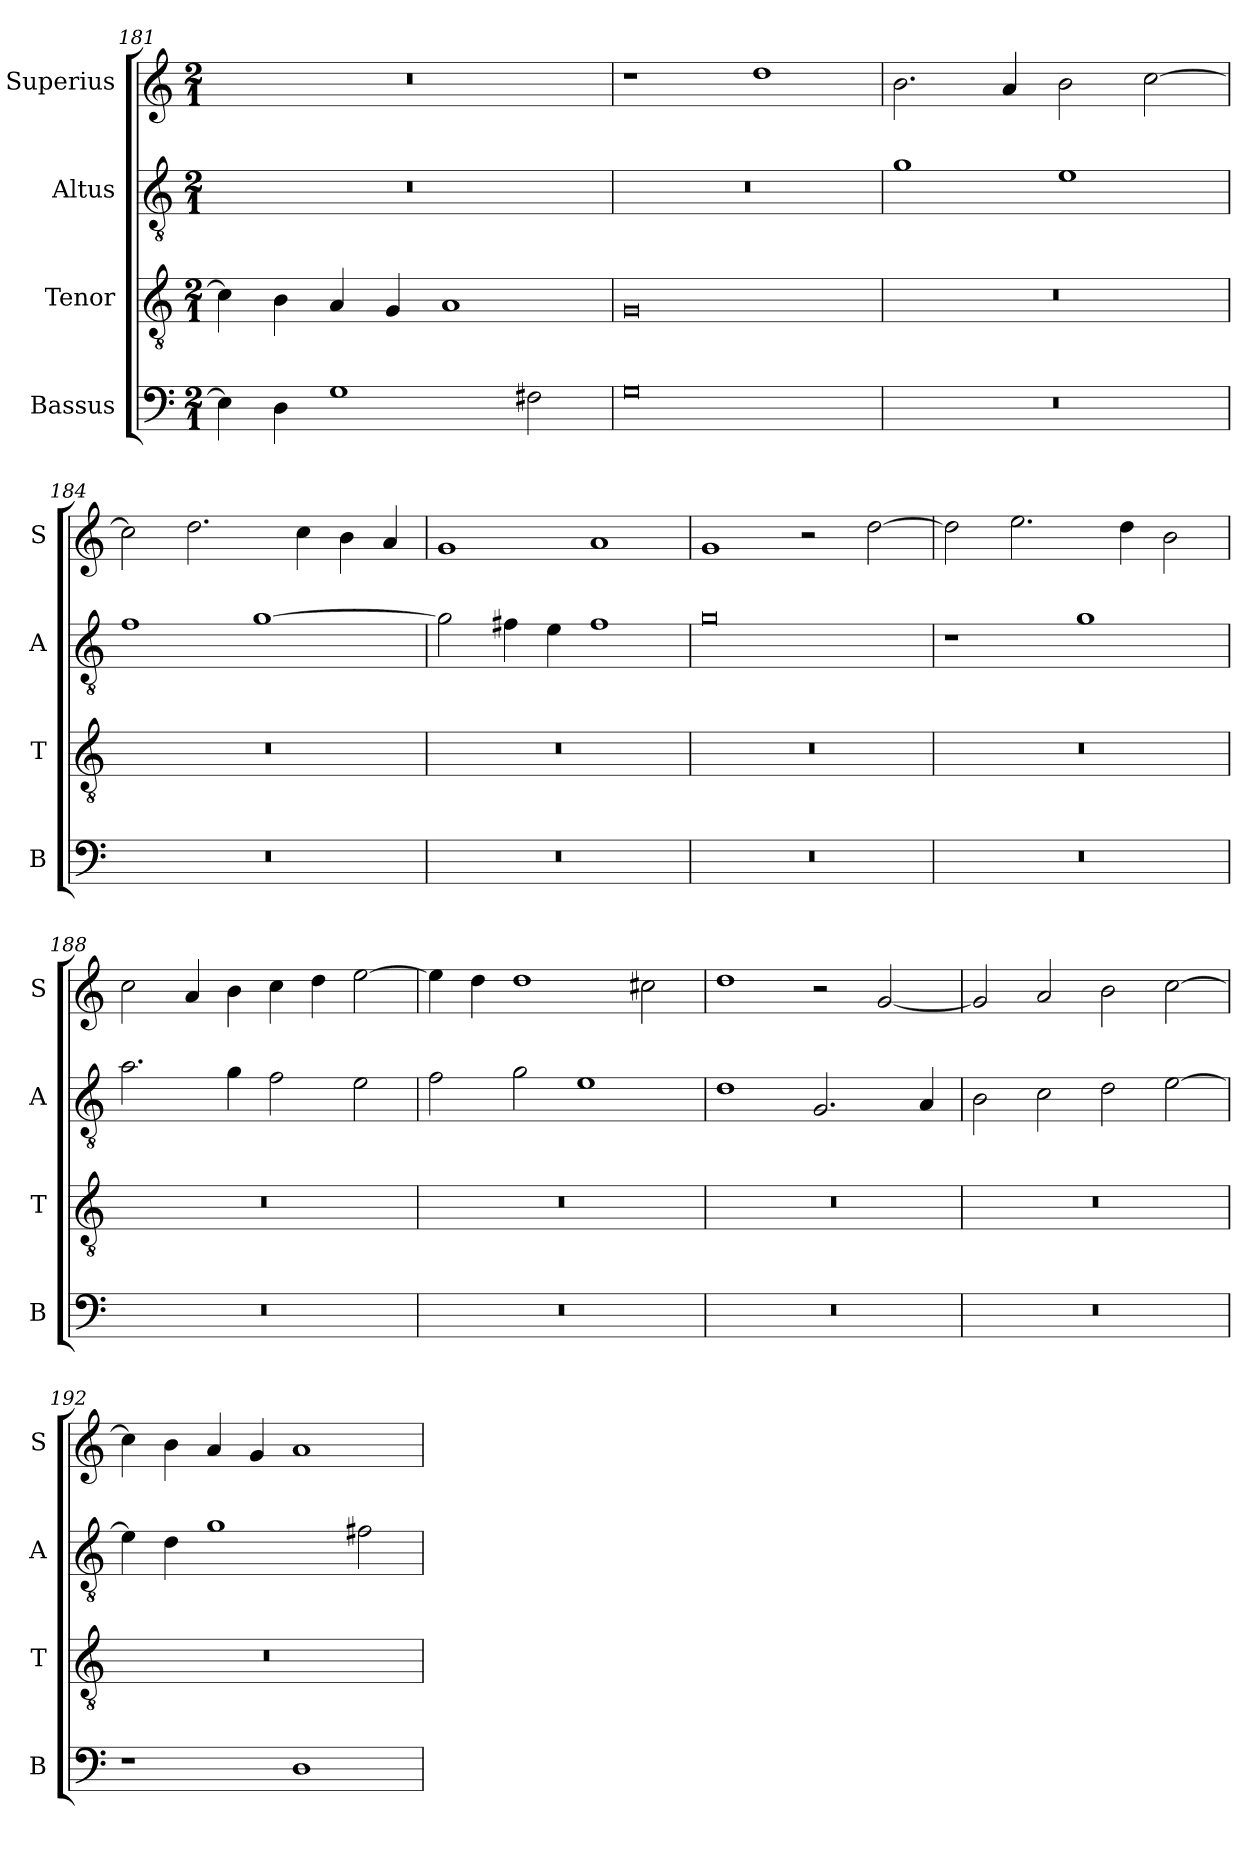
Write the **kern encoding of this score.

**kern	**kern	**kern	**kern
*part4	*part3	*part2	*part1
*staff4	*staff3	*staff2	*staff1
*I"Bassus	*I"Tenor	*I"Altus	*I"Superius
*I'B	*I'T	*I'A	*I'S
*clefF4	*clefGv2	*clefGv2	*clefG2
*k[]	*k[]	*k[]	*k[]
*M2/1	*M2/1	*M2/1	*M2/1
=181	=181	=181	=181
4E\]	4c\]	0r	0r
4D\	4B\	.	.
1G	4A/	.	.
.	4G/	.	.
.	1A	.	.
2F#X\	.	.	.
=182	=182	=182	=182
0G	0G	0r	1r
.	.	.	1dd
=183	=183	=183	=183
0r	0r	1g	2.b\
.	.	.	4a/
.	.	1e	2b\
.	.	.	[2cc\
=184	=184	=184	=184
0r	0r	1f	2cc\]
.	.	.	2.dd\
.	.	[1g	.
.	.	.	4cc\
.	.	.	4b\
.	.	.	4a/
=185	=185	=185	=185
0r	0r	2g\]	1g
.	.	4f#X\	.
.	.	4e\	.
.	.	1f#	1a
=186	=186	=186	=186
0r	0r	0g	1g
.	.	.	2r
.	.	.	[2dd\
=187	=187	=187	=187
0r	0r	1r	2dd\]
.	.	.	2.ee\
.	.	1g	.
.	.	.	4dd\
.	.	.	2b\
=188	=188	=188	=188
0r	0r	2.a\	2cc\
.	.	.	4a/
.	.	4g\	4b\
.	.	2f\	4cc\
.	.	.	4dd\
.	.	2e\	[2ee\
=189	=189	=189	=189
0r	0r	2f\	4ee\]
.	.	.	4dd\
.	.	2g\	1dd
.	.	1e	.
.	.	.	2cc#X\
=190	=190	=190	=190
0r	0r	1d	1dd
.	.	2.G/	2r
.	.	.	[2g/
.	.	4A/	.
=191	=191	=191	=191
0r	0r	2B\	2g/]
.	.	2c\	2a/
.	.	2d\	2b\
.	.	[2e\	[2cc\
=192	=192	=192	=192
1r	0r	4e\]	4cc\]
.	.	4d\	4b\
.	.	1g	4a/
.	.	.	4g/
1D	.	.	1a
.	.	2f#X\	.
=	=	=	=
*-	*-	*-	*-
